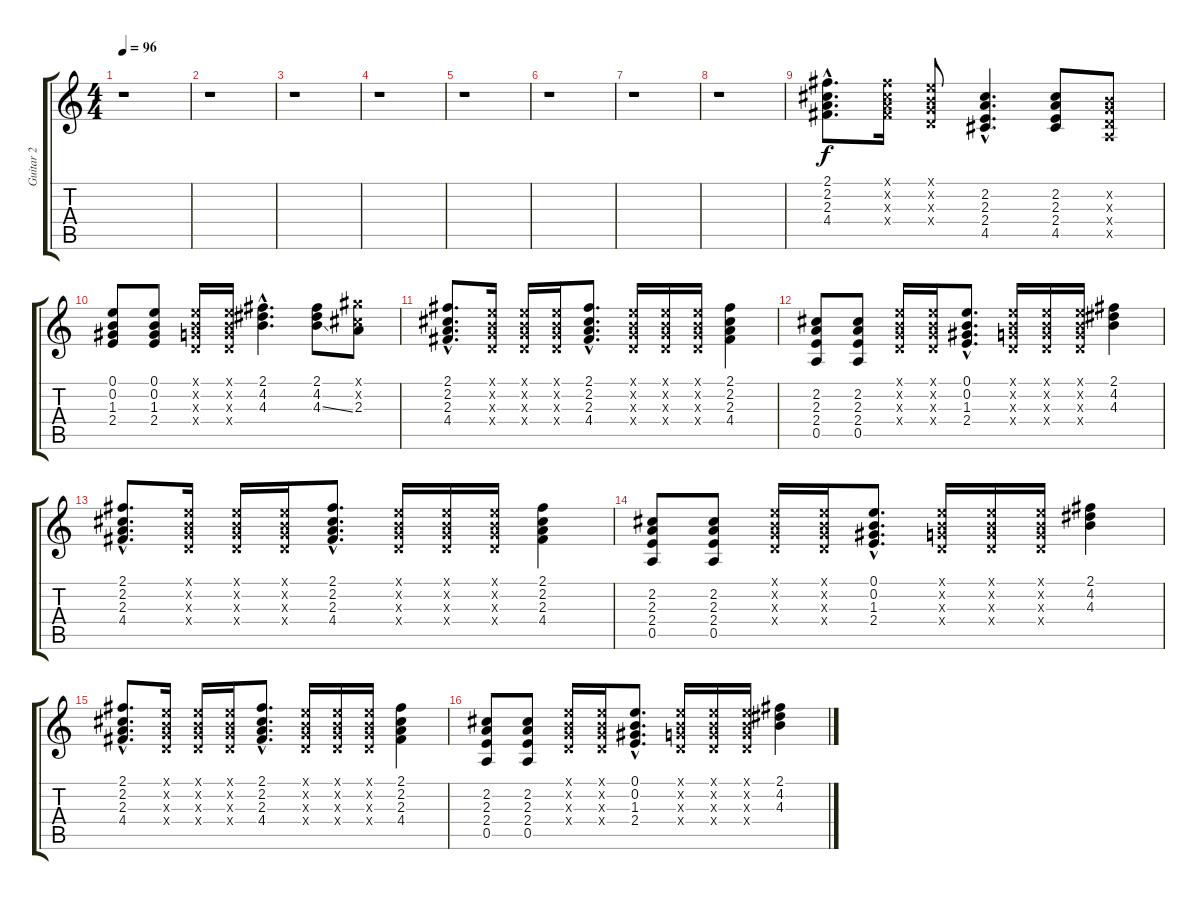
\track ("Guitar 2" "Guitar 2") {instrument acousticguitarsteel}
\staff {score tabs}
\tuning (E4 B3 G3 D3 A2 E2) {hide}
\ts (4 4)
\tempo 96
\clef g2
\ks c
r.1{dy f} |
r.1 |
r.1 |
r.1 |
r.1 |
r.1 |
r.1 |
r.1 |
(2.1{hac} 2.2{hac} 2.3{hac} 4.4{hac}).8{d} (2.1{x} 2.2{x} 2.3{x} 4.4{x}).16 (0.1{x} 0.2{x} 0.3{x} 0.4{x}).8 (2.2{hac} 2.3{hac} 2.4{hac} 4.5{hac}).4{d} (2.2 2.3 2.4 4.5).8 (0.2{x} 0.3{x} 0.4{x} 0.5{x}).8 |
(0.1 0.2 1.3 2.4).8 (0.1 0.2 1.3 2.4).8 (0.1{x} 0.2{x} 0.3{x} 0.4{x}).16 (0.1{x} 0.2{x} 0.3{x} 0.4{x}).16 (2.1{hac} 4.2{hac} 4.3{hac}).4{d} (2.1 4.2 4.3{ss}).8 (4.1{x} 2.2{x} 2.3).8 |
(2.1{hac} 2.2{hac} 2.3{hac} 4.4{hac}).8{d} (0.1{x} 0.2{x} 0.3{x} 0.4{x}).16 (0.1{x} 0.2{x} 0.3{x} 0.4{x}).16 (0.1{x} 0.2{x} 0.3{x} 0.4{x}).16 (2.1{hac} 2.2{hac} 2.3{hac} 4.4{hac}).8{d} (0.1{x} 0.2{x} 0.3{x} 0.4{x}).16 (0.1{x} 0.2{x} 0.3{x} 0.4{x}).16 (0.1{x} 0.2{x} 0.3{x} 0.4{x}).16 (2.1 2.2 2.3 4.4).4 |
(2.2 2.3 2.4 0.5).8 (2.2 2.3 2.4 0.5).8 (0.1{x} 0.2{x} 0.3{x} 0.4{x}).16 (0.1{x} 0.2{x} 0.3{x} 0.4{x}).16 (0.1{hac} 0.2{hac} 1.3{hac} 2.4{hac}).8{d} (0.1{x} 0.2{x} 0.3{x} 0.4{x}).16 (0.1{x} 0.2{x} 0.3{x} 0.4{x}).16 (0.1{x} 0.2{x} 0.3{x} 0.4{x}).16 (2.1 4.2 4.3).4 |
(2.1{hac} 2.2{hac} 2.3{hac} 4.4{hac}).8{d} (0.1{x} 0.2{x} 0.3{x} 0.4{x}).16 (0.1{x} 0.2{x} 0.3{x} 0.4{x}).16 (0.1{x} 0.2{x} 0.3{x} 0.4{x}).16 (2.1{hac} 2.2{hac} 2.3{hac} 4.4{hac}).8{d} (0.1{x} 0.2{x} 0.3{x} 0.4{x}).16 (0.1{x} 0.2{x} 0.3{x} 0.4{x}).16 (0.1{x} 0.2{x} 0.3{x} 0.4{x}).16 (2.1 2.2 2.3 4.4).4 |
(2.2 2.3 2.4 0.5).8 (2.2 2.3 2.4 0.5).8 (0.1{x} 0.2{x} 0.3{x} 0.4{x}).16 (0.1{x} 0.2{x} 0.3{x} 0.4{x}).16 (0.1{hac} 0.2{hac} 1.3{hac} 2.4{hac}).8{d} (0.1{x} 0.2{x} 0.3{x} 0.4{x}).16 (0.1{x} 0.2{x} 0.3{x} 0.4{x}).16 (0.1{x} 0.2{x} 0.3{x} 0.4{x}).16 (2.1 4.2 4.3).4 |
(2.1{hac} 2.2{hac} 2.3{hac} 4.4{hac}).8{d} (0.1{x} 0.2{x} 0.3{x} 0.4{x}).16 (0.1{x} 0.2{x} 0.3{x} 0.4{x}).16 (0.1{x} 0.2{x} 0.3{x} 0.4{x}).16 (2.1{hac} 2.2{hac} 2.3{hac} 4.4{hac}).8{d} (0.1{x} 0.2{x} 0.3{x} 0.4{x}).16 (0.1{x} 0.2{x} 0.3{x} 0.4{x}).16 (0.1{x} 0.2{x} 0.3{x} 0.4{x}).16 (2.1 2.2 2.3 4.4).4 |
(2.2 2.3 2.4 0.5).8 (2.2 2.3 2.4 0.5).8 (0.1{x} 0.2{x} 0.3{x} 0.4{x}).16 (0.1{x} 0.2{x} 0.3{x} 0.4{x}).16 (0.1{hac} 0.2{hac} 1.3{hac} 2.4{hac}).8{d} (0.1{x} 0.2{x} 0.3{x} 0.4{x}).16 (0.1{x} 0.2{x} 0.3{x} 0.4{x}).16 (0.1{x} 0.2{x} 0.3{x} 0.4{x}).16 (2.1 4.2 4.3).4
